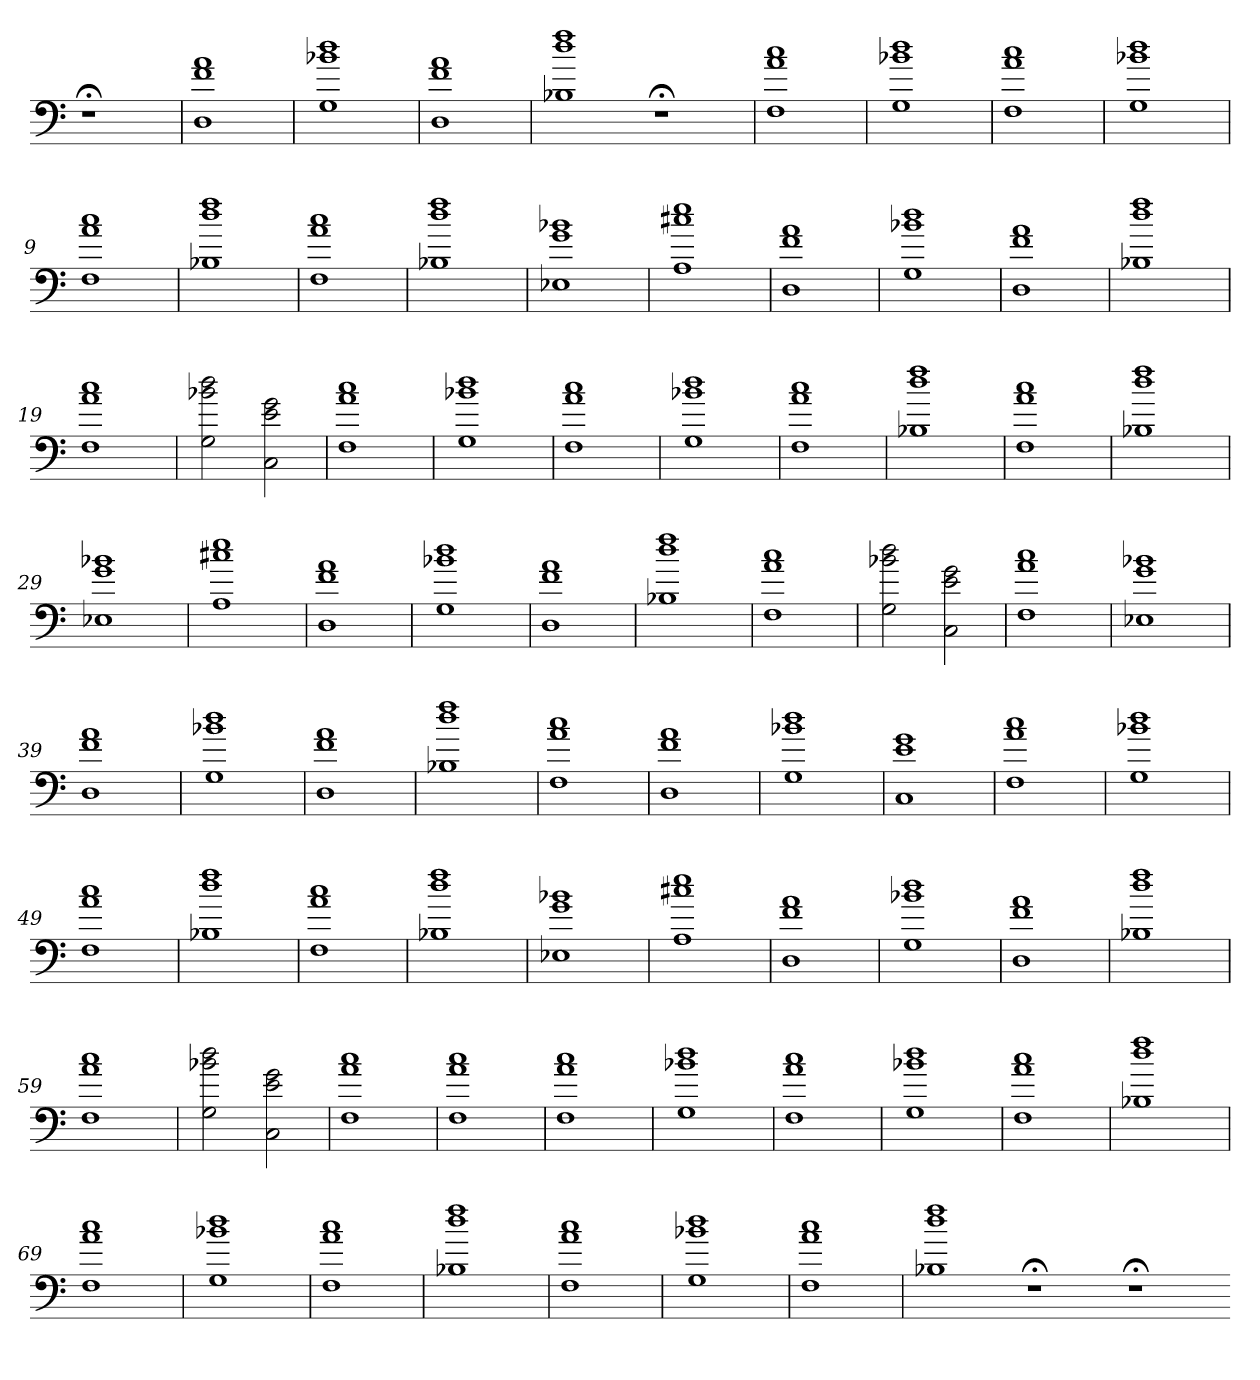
**kern
*part1
*staff1
=
1r;<
=1
1D 1f 1a
=2
1G 1b-X 1dd
=3
1D 1f 1a
=4
1B-X 1dd 1ff
1r;<
=5
1F 1a 1cc
=6
1G 1b-X 1dd
=7
1F 1a 1cc
=8
1G 1b-X 1dd
=9
1F 1a 1cc
=10
1B-X 1dd 1ff
=11
1F 1a 1cc
=12
1B-X 1dd 1ff
=13
1E-X 1g 1b-X
=14
1A 1cc#X 1ee
=15
1D 1f 1a
=16
1G 1b-X 1dd
=17
1D 1f 1a
=18
1B-X 1dd 1ff
=19
1F 1a 1cc
=20
2G 2b-X 2dd
2C 2e 2g
=21
1F 1a 1cc
=22
1G 1b-X 1dd
=23
1F 1a 1cc
=24
1G 1b-X 1dd
=25
1F 1a 1cc
=26
1B-X 1dd 1ff
=27
1F 1a 1cc
=28
1B-X 1dd 1ff
=29
1E-X 1g 1b-X
=30
1A 1cc#X 1ee
=31
1D 1f 1a
=32
1G 1b-X 1dd
=33
1D 1f 1a
=34
1B-X 1dd 1ff
=35
1F 1a 1cc
=36
2G 2b-X 2dd
2C 2e 2g
=37
1F 1a 1cc
=38
1E-X 1g 1b-X
=39
1D 1f 1a
=40
1G 1b-X 1dd
=41
1D 1f 1a
=42
1B-X 1dd 1ff
=43
1F 1a 1cc
=44
1D 1f 1a
=45
1G 1b-X 1dd
=46
1C 1e 1g
=47
1F 1a 1cc
=48
1G 1b-X 1dd
=49
1F 1a 1cc
=50
1B-X 1dd 1ff
=51
1F 1a 1cc
=52
1B-X 1dd 1ff
=53
1E-X 1g 1b-X
=54
1A 1cc#X 1ee
=55
1D 1f 1a
=56
1G 1b-X 1dd
=57
1D 1f 1a
=58
1B-X 1dd 1ff
=59
1F 1a 1cc
=60
2G 2b-X 2dd
2C 2e 2g
=61
1F 1a 1cc
=62
1F 1a 1cc
=63
1F 1a 1cc
=64
1G 1b-X 1dd
=65
1F 1a 1cc
=66
1G 1b-X 1dd
=67
1F 1a 1cc
=68
1B-X 1dd 1ff
=69
1F 1a 1cc
=70
1G 1b-X 1dd
=71
1F 1a 1cc
=72
1B-X 1dd 1ff
=73
1F 1a 1cc
=74
1G 1b-X 1dd
=75
1F 1a 1cc
=76
1B-X 1dd 1ff
1r;<
1r;<
=-
*-
